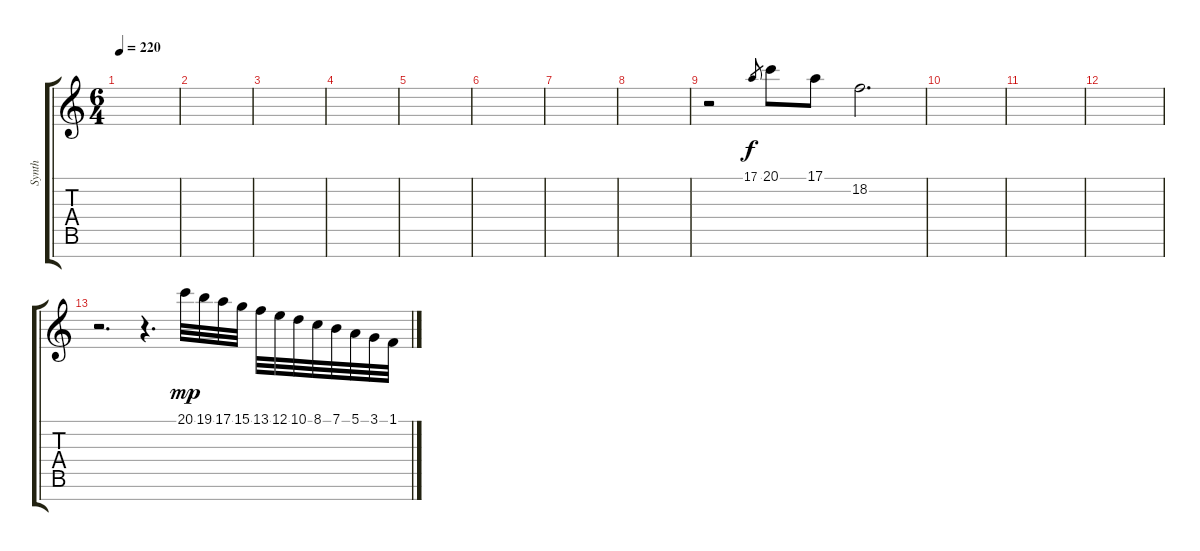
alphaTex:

\track ("Synth" "Synth") {instrument brightacousticpiano}
\staff {score tabs}
\tuning (E4 B3 G3 D3 A2 E2 B1) {hide}
\ts (6 4)
\tempo 220
\clef g2
\ks c
|
|
|
|
|
|
|
|
r.2{volume 11 balance 3 instrument brightacousticpiano} 17.1.8{gr} 20.1.8 17.1.8 18.2.2{d} |
|
|
|
r.2{d} r.4{d} 20.1.32{dy mp balance 8} 19.1.32 17.1.32 15.1.32 13.1.32 12.1.32 10.1.32 8.1.32 7.1.32 5.1.32 3.1.32 1.1.32
